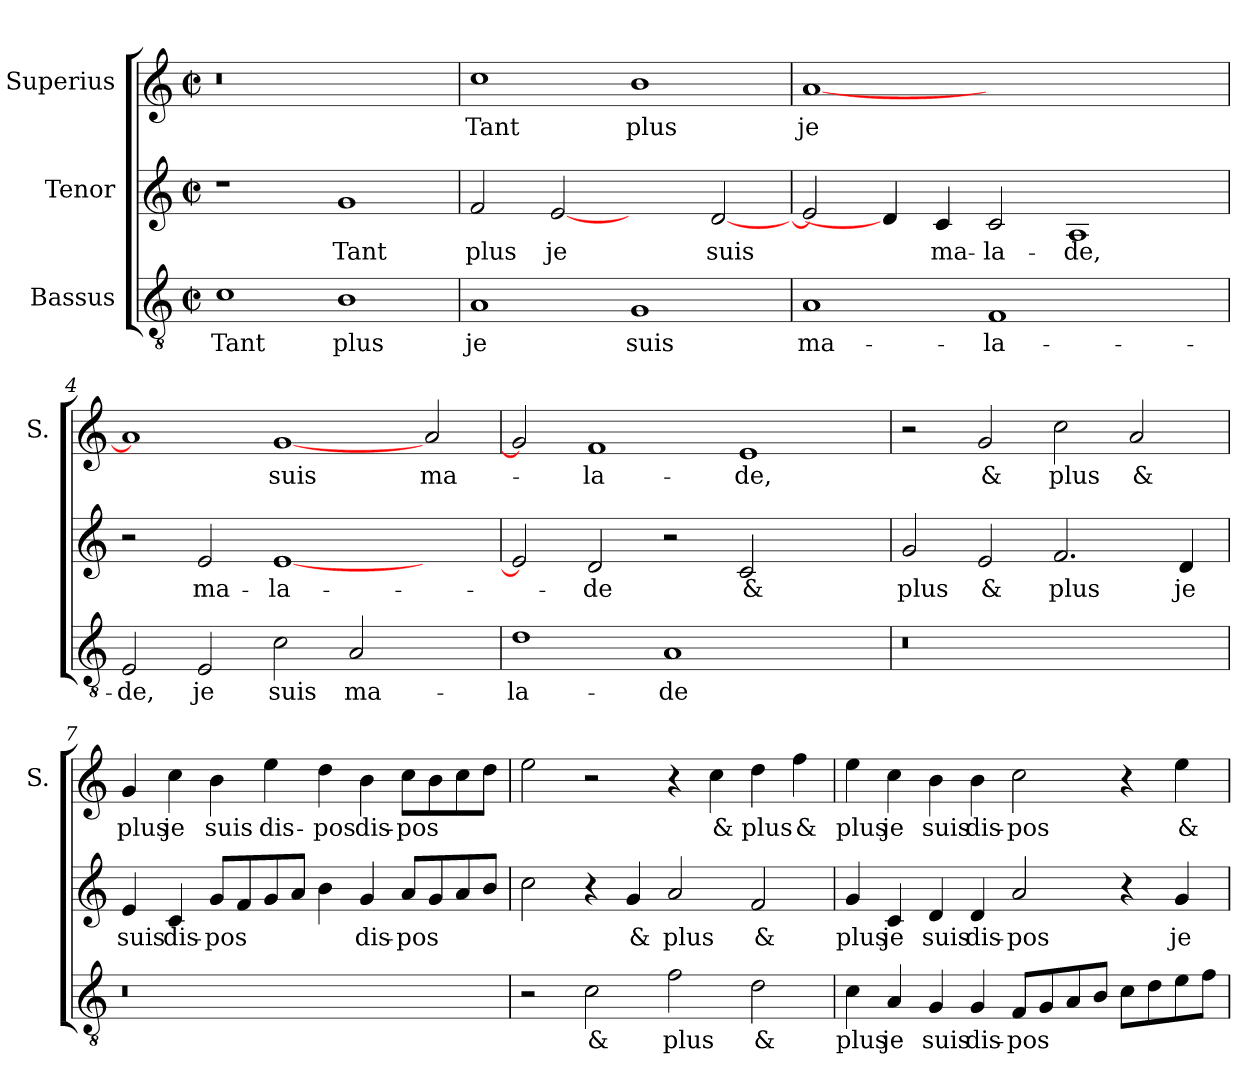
**kern	**text	**kern	**text	**kern	**text
*part3	*part3	*part2	*part2	*part1	*part1
*staff3	*staff3	*staff2	*staff2	*staff1	*staff1
*I"Bassus	*	*I"Tenor	*	*I"Superius	*
*	*	*	*	*I'S.	*
*clefGv2	*	*clefG2	*	*clefG2	*
*k[]	*	*k[]	*	*k[]	*
*C:	*	*C:	*	*C:	*
*M2/2	*	*M2/2	*	*M2/2	*
*met(c|)	*	*met(c|)	*	*met(c|)	*
=1	=1	=1	=1	=1	=1
!	!	!	!	!LO:N:vis=0	!
1c\	Tant	1r	.	1r	.
1B\	plus	1g/	Tant	1ryy	.
=2	=2	=2	=2	=2	=2
1A/	je	2f/	plus	1cc\	Tant
.	.	[2e/	je	.	.
1G/	suis	2ryy	.	1b\	plus
.	.	[2d/	suis	.	.
=3	=3	=3	=3	=3	=3
1A/	ma-	2e/]	.	[1a/	je
.	.	4d/]	.	.	.
.	.	4c/	ma-	.	.
1F/	-la-	2c/	-la-	1.ryy	.
.	.	1A/	-de,	.	.
2ryy	.	.	.	.	.
=4	=4	=4	=4	=4	=4
2E/	-de,	2r	.	1a/]	.
2E/	je	2e/	ma-	.	.
2c\	suis	[1e/	-la-	[1g/	suis
2A/	ma-	.	.	.	.
2ryy	.	2ryy	.	2a/	ma-
=5	=5	=5	=5	=5	=5
1d\	-la-	2e/]	.	2g/]	.
.	.	2d/	-de	1f/	-la-
1A/	-de	2r	.	.	.
.	.	2c/	&	1e/	-de,
2ryy	.	2ryy	.	.	.
=6	=6	=6	=6	=6	=6
!LO:N:vis=0	!	!	!	!	!
1r	.	2g/	plus	2r	.
.	.	2e/	&	2g/	&
1ryy	.	2.f/	plus	2cc\	plus
.	.	.	.	2a/	&
.	.	4d/	je	.	.
!!LO:LB:g=z
=7	=7	=7	=7	=7	=7
!LO:N:vis=0	!	!	!	!	!
1r	.	4e/	suis	4g/	plus
.	.	4c/	dis-	4cc\	je
.	.	8g/L	-pos	4b\	suis
.	.	8f/	.	.	.
.	.	8g/	.	4ee\	dis-
.	.	8a/J	.	.	.
1ryy	.	4b\	.	4dd\	-pos
.	.	4g/	dis-	4b\	dis-
.	.	8a/L	-pos	8cc\L	-pos
.	.	8g/	.	8b\	.
.	.	8a/	.	8cc\	.
.	.	8b/J	.	8dd\J	.
=8	=8	=8	=8	=8	=8
2r	.	2cc\	.	2ee\	.
2c\	&	4r	.	2r	.
.	.	4g/	&	.	.
2f\	plus	2a/	plus	4r	.
.	.	.	.	4cc\	&
2d\	&	2f/	&	4dd\	plus
.	.	.	.	4ff\	&
=9	=9	=9	=9	=9	=9
4c\	plus	4g/	plus	4ee\	plus
4A/	je	4c/	je	4cc\	je
4G/	suis	4d/	suis	4b\	suis
4G/	dis-	4d/	dis-	4b\	dis-
8F/L	-pos	2a/	-pos	2cc\	-pos
8G/	.	.	.	.	.
8A/	.	.	.	.	.
8B/J	.	.	.	.	.
8c\L	.	4r	.	4r	.
8d\	.	.	.	.	.
8e\	.	4g/	je	4ee\	&
8f\J	.	.	.	.	.
=	=	=	=	=	=
*-	*-	*-	*-	*-	*-
